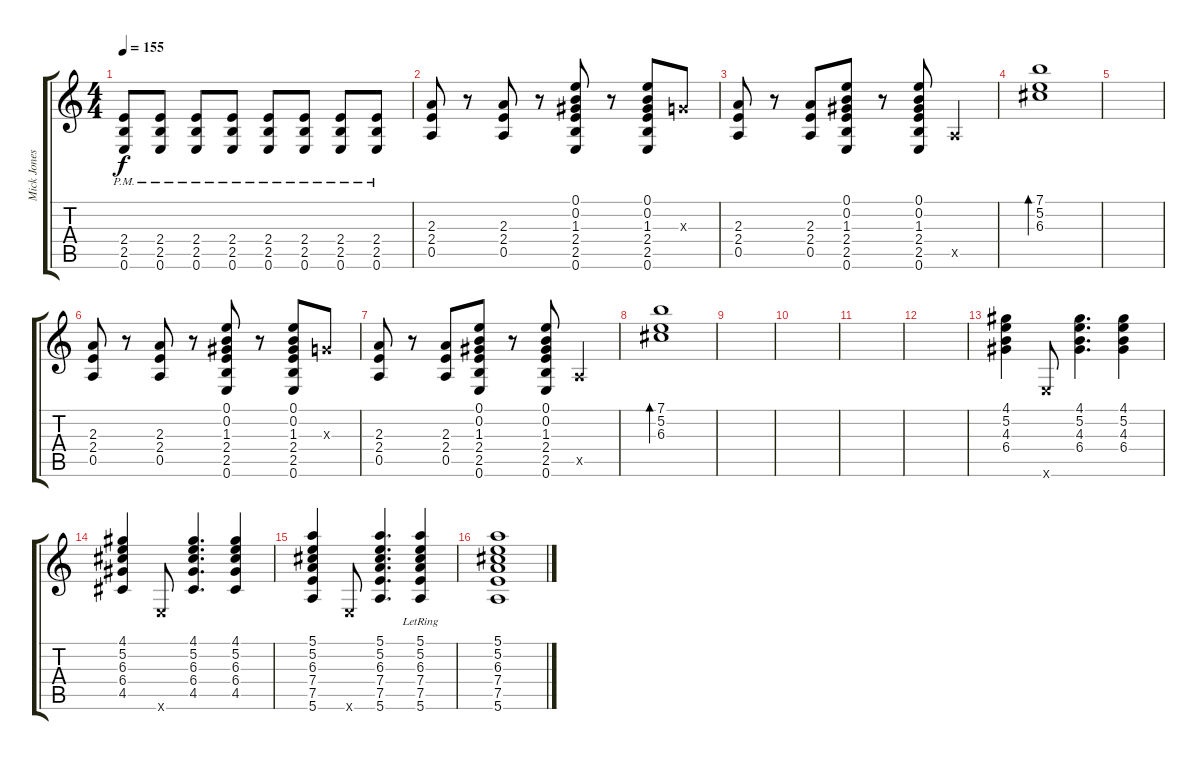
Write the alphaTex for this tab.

\track ("Mick Jones - Lead Guitar" "Mick Jones") {instrument overdrivenguitar}
\staff {score tabs}
\tuning (E4 B3 G3 D3 A2 E2) {hide}
\ts (4 4)
\tempo 155
\clef g2
\ks c
(2.4{pm} 2.5{pm} 0.6).8{dy f} (2.4{pm} 2.5{pm} 0.6).8 (2.4{pm} 2.5{pm} 0.6).8 (2.4{pm} 2.5{pm} 0.6).8 (2.4{pm} 2.5{pm} 0.6).8 (2.4{pm} 2.5{pm} 0.6).8 (2.4{pm} 2.5{pm} 0.6).8 (2.4{pm} 2.5{pm} 0.6).8 |
(2.3 2.4 0.5).8 r.8 (2.3 2.4 0.5).8 r.8 (0.1 0.2 1.3 2.4 2.5 0.6).8 r.8 (0.1 0.2 1.3 2.4 2.5 0.6).8 0.3{x}.8 |
(2.3 2.4 0.5).8 r.8 (2.3 2.4 0.5).8 (0.1 0.2 1.3 2.4 2.5 0.6).8 r.8 (0.1 0.2 1.3 2.4 2.5 0.6).8 0.5{x}.4 |
(7.1 5.2 6.3).1{bd 480} |
|
(2.3 2.4 0.5).8 r.8 (2.3 2.4 0.5).8 r.8 (0.1 0.2 1.3 2.4 2.5 0.6).8 r.8 (0.1 0.2 1.3 2.4 2.5 0.6).8 0.3{x}.8 |
(2.3 2.4 0.5).8 r.8 (2.3 2.4 0.5).8 (0.1 0.2 1.3 2.4 2.5 0.6).8 r.8 (0.1 0.2 1.3 2.4 2.5 0.6).8 0.5{x}.4 |
(7.1 5.2 6.3).1{bd 480} |
|
|
|
|
(4.1 5.2 4.3 6.4).4 0.6{x}.8 (4.1 5.2 4.3 6.4).4{d} (4.1 5.2 4.3 6.4).4 |
(4.1 5.2 6.3 6.4 4.5).4 0.6{x}.8 (4.1 5.2 6.3 6.4 4.5).4{d} (4.1 5.2 6.3 6.4 4.5).4 |
(5.1 5.2 6.3 7.4 7.5 5.6).4 0.6{x}.8 (5.1 5.2 6.3 7.4 7.5 5.6).4{d} (5.1 5.2 6.3 7.4 7.5 5.6{lr}).4 |
(5.1 5.2 6.3 7.4 7.5 5.6).1
